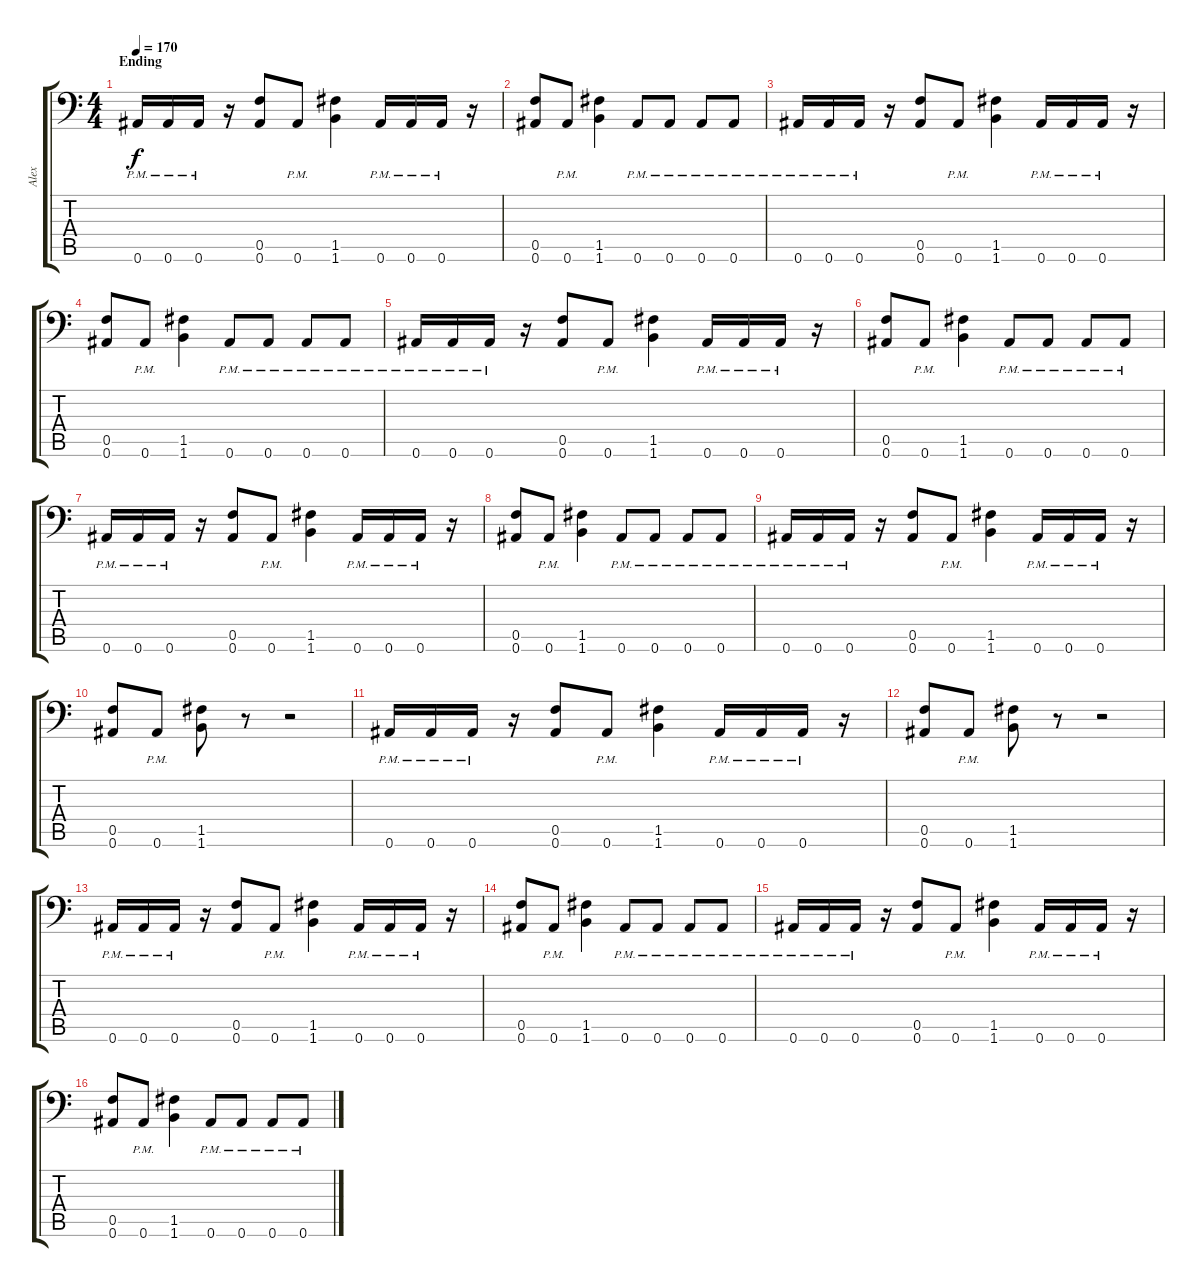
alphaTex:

\track ("Alex" "Alex") {instrument distortionguitar}
\staff {score tabs}
\tuning (C4 G3 Eb3 Bb2 F2 Bb1) {hide}
\ts (4 4)
\section ("" "Ending")
\tempo 170
\clef f4
\ks c
0.6{pm}.16{dy f} 0.6{pm}.16 0.6{pm}.16 r.16 (0.5 0.6).8 0.6{pm}.8 (1.5 1.6).4 0.6{pm}.16 0.6{pm}.16 0.6{pm}.16 r.16 |
(0.5 0.6).8 0.6{pm}.8 (1.5 1.6).4 0.6{pm}.8 0.6{pm}.8 0.6{pm}.8 0.6{pm}.8 |
0.6{pm}.16 0.6{pm}.16 0.6{pm}.16 r.16 (0.5 0.6).8 0.6{pm}.8 (1.5 1.6).4 0.6{pm}.16 0.6{pm}.16 0.6{pm}.16 r.16 |
(0.5 0.6).8 0.6{pm}.8 (1.5 1.6).4 0.6{pm}.8 0.6{pm}.8 0.6{pm}.8 0.6{pm}.8 |
0.6{pm}.16 0.6{pm}.16 0.6{pm}.16 r.16 (0.5 0.6).8 0.6{pm}.8 (1.5 1.6).4 0.6{pm}.16 0.6{pm}.16 0.6{pm}.16 r.16 |
(0.5 0.6).8 0.6{pm}.8 (1.5 1.6).4 0.6{pm}.8 0.6{pm}.8 0.6{pm}.8 0.6{pm}.8 |
0.6{pm}.16 0.6{pm}.16 0.6{pm}.16 r.16 (0.5 0.6).8 0.6{pm}.8 (1.5 1.6).4 0.6{pm}.16 0.6{pm}.16 0.6{pm}.16 r.16 |
(0.5 0.6).8 0.6{pm}.8 (1.5 1.6).4 0.6{pm}.8 0.6{pm}.8 0.6{pm}.8 0.6{pm}.8 |
0.6{pm}.16 0.6{pm}.16 0.6{pm}.16 r.16 (0.5 0.6).8 0.6{pm}.8 (1.5 1.6).4 0.6{pm}.16 0.6{pm}.16 0.6{pm}.16 r.16 |
(0.5 0.6).8 0.6{pm}.8 (1.5 1.6).8 r.8 r.2 |
0.6{pm}.16 0.6{pm}.16 0.6{pm}.16 r.16 (0.5 0.6).8 0.6{pm}.8 (1.5 1.6).4 0.6{pm}.16 0.6{pm}.16 0.6{pm}.16 r.16 |
(0.5 0.6).8 0.6{pm}.8 (1.5 1.6).8 r.8 r.2 |
0.6{pm}.16 0.6{pm}.16 0.6{pm}.16 r.16 (0.5 0.6).8 0.6{pm}.8 (1.5 1.6).4 0.6{pm}.16 0.6{pm}.16 0.6{pm}.16 r.16 |
(0.5 0.6).8 0.6{pm}.8 (1.5 1.6).4 0.6{pm}.8 0.6{pm}.8 0.6{pm}.8 0.6{pm}.8 |
0.6{pm}.16 0.6{pm}.16 0.6{pm}.16 r.16 (0.5 0.6).8 0.6{pm}.8 (1.5 1.6).4 0.6{pm}.16 0.6{pm}.16 0.6{pm}.16 r.16 |
(0.5 0.6).8 0.6{pm}.8 (1.5 1.6).4 0.6{pm}.8 0.6{pm}.8 0.6{pm}.8 0.6{pm}.8
